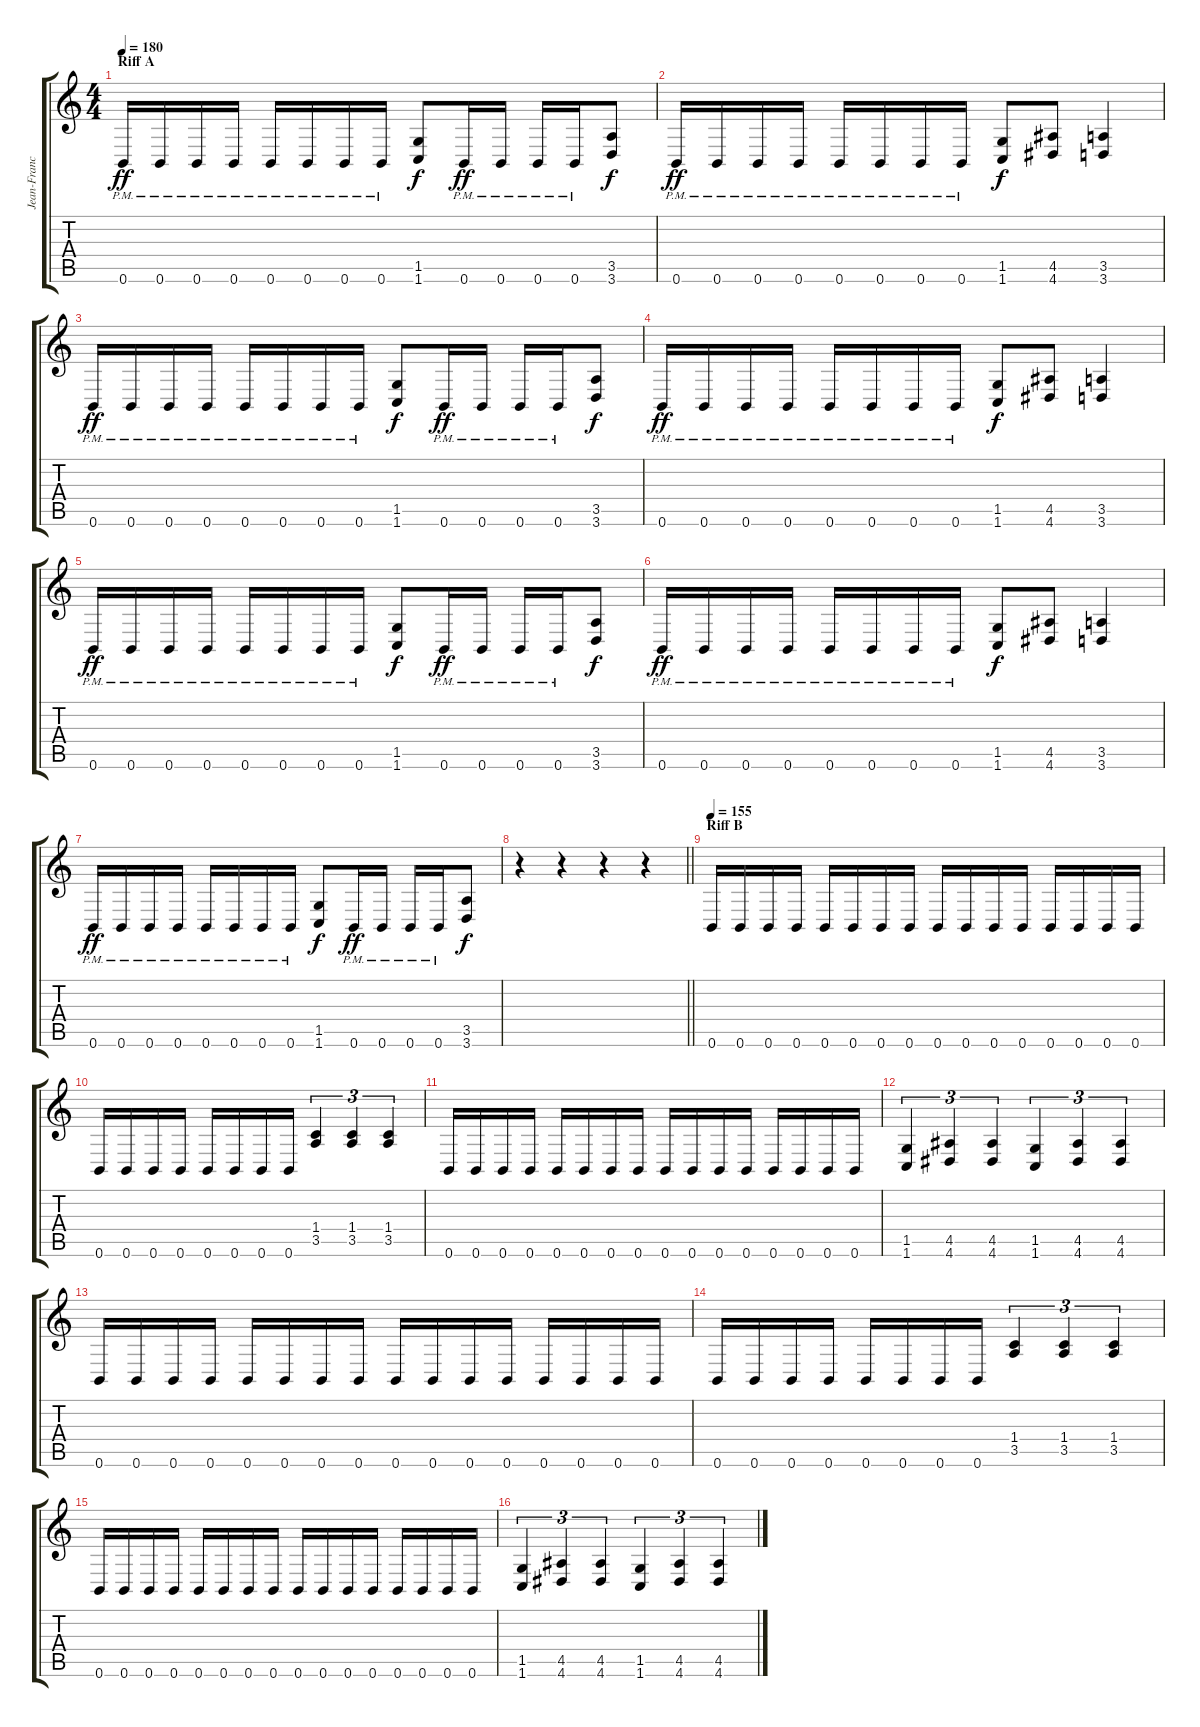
\track ("Jean-Francois Dagenais " "Jean-Franc") {instrument distortionguitar}
\staff {score tabs}
\tuning (Db4 Ab3 E3 B2 Gb2 B1) {hide}
\ts (4 4)
\section ("" "Riff A")
\tempo 180
\clef g2
\ks c
0.6{pm}.16{dy ff} 0.6{pm}.16 0.6{pm}.16 0.6{pm}.16 0.6{pm}.16 0.6{pm}.16 0.6{pm}.16 0.6{pm}.16 (1.5 1.6).8{dy f} 0.6{pm}.16{dy ff} 0.6{pm}.16 0.6{pm}.16 0.6{pm}.16 (3.5 3.6).8{dy f} |
0.6{pm}.16{dy ff} 0.6{pm}.16 0.6{pm}.16 0.6{pm}.16 0.6{pm}.16 0.6{pm}.16 0.6{pm}.16 0.6{pm}.16 (1.5 1.6).8{dy f} (4.5 4.6).8 (3.5 3.6).4 |
0.6{pm}.16{dy ff} 0.6{pm}.16 0.6{pm}.16 0.6{pm}.16 0.6{pm}.16 0.6{pm}.16 0.6{pm}.16 0.6{pm}.16 (1.5 1.6).8{dy f} 0.6{pm}.16{dy ff} 0.6{pm}.16 0.6{pm}.16 0.6{pm}.16 (3.5 3.6).8{dy f} |
0.6{pm}.16{dy ff} 0.6{pm}.16 0.6{pm}.16 0.6{pm}.16 0.6{pm}.16 0.6{pm}.16 0.6{pm}.16 0.6{pm}.16 (1.5 1.6).8{dy f} (4.5 4.6).8 (3.5 3.6).4 |
0.6{pm}.16{dy ff} 0.6{pm}.16 0.6{pm}.16 0.6{pm}.16 0.6{pm}.16 0.6{pm}.16 0.6{pm}.16 0.6{pm}.16 (1.5 1.6).8{dy f} 0.6{pm}.16{dy ff} 0.6{pm}.16 0.6{pm}.16 0.6{pm}.16 (3.5 3.6).8{dy f} |
0.6{pm}.16{dy ff} 0.6{pm}.16 0.6{pm}.16 0.6{pm}.16 0.6{pm}.16 0.6{pm}.16 0.6{pm}.16 0.6{pm}.16 (1.5 1.6).8{dy f} (4.5 4.6).8 (3.5 3.6).4 |
0.6{pm}.16{dy ff} 0.6{pm}.16 0.6{pm}.16 0.6{pm}.16 0.6{pm}.16 0.6{pm}.16 0.6{pm}.16 0.6{pm}.16 (1.5 1.6).8{dy f} 0.6{pm}.16{dy ff} 0.6{pm}.16 0.6{pm}.16 0.6{pm}.16 (3.5 3.6).8{dy f} |
\barLineRight lightlight
r.4 r.4 r.4 r.4 |
\section ("" "Riff B")
\tempo 155
0.6.16 0.6.16 0.6.16 0.6.16 0.6.16 0.6.16 0.6.16 0.6.16 0.6.16 0.6.16 0.6.16 0.6.16 0.6.16 0.6.16 0.6.16 0.6.16 |
0.6.16 0.6.16 0.6.16 0.6.16 0.6.16 0.6.16 0.6.16 0.6.16 (1.4 3.5).4{tu (3 2)} (1.4 3.5).4{tu (3 2)} (1.4 3.5).4{tu (3 2)} |
0.6.16 0.6.16 0.6.16 0.6.16 0.6.16 0.6.16 0.6.16 0.6.16 0.6.16 0.6.16 0.6.16 0.6.16 0.6.16 0.6.16 0.6.16 0.6.16 |
(1.5 1.6).4{tu (3 2)} (4.5 4.6).4{tu (3 2)} (4.5 4.6).4{tu (3 2)} (1.5 1.6).4{tu (3 2)} (4.5 4.6).4{tu (3 2)} (4.5 4.6).4{tu (3 2)} |
0.6.16 0.6.16 0.6.16 0.6.16 0.6.16 0.6.16 0.6.16 0.6.16 0.6.16 0.6.16 0.6.16 0.6.16 0.6.16 0.6.16 0.6.16 0.6.16 |
0.6.16 0.6.16 0.6.16 0.6.16 0.6.16 0.6.16 0.6.16 0.6.16 (1.4 3.5).4{tu (3 2)} (1.4 3.5).4{tu (3 2)} (1.4 3.5).4{tu (3 2)} |
0.6.16 0.6.16 0.6.16 0.6.16 0.6.16 0.6.16 0.6.16 0.6.16 0.6.16 0.6.16 0.6.16 0.6.16 0.6.16 0.6.16 0.6.16 0.6.16 |
(1.5 1.6).4{tu (3 2)} (4.5 4.6).4{tu (3 2)} (4.5 4.6).4{tu (3 2)} (1.5 1.6).4{tu (3 2)} (4.5 4.6).4{tu (3 2)} (4.5 4.6).4{tu (3 2)}
